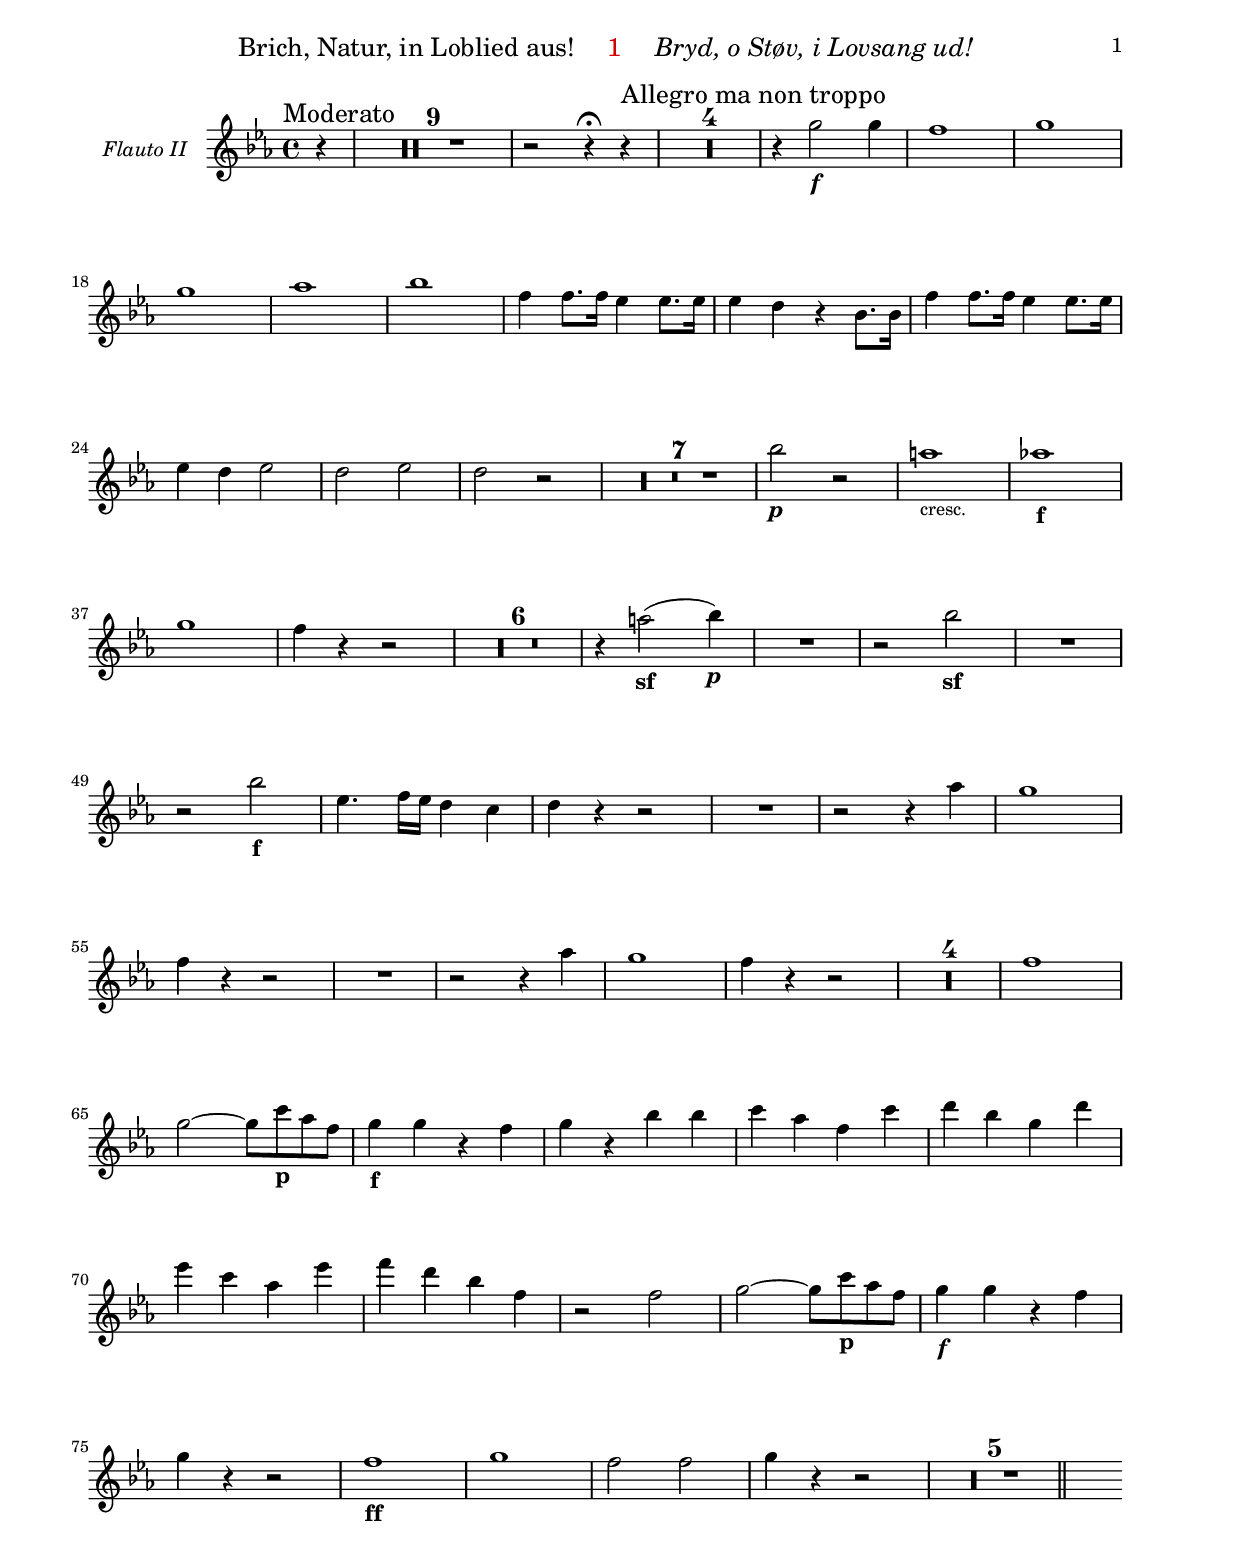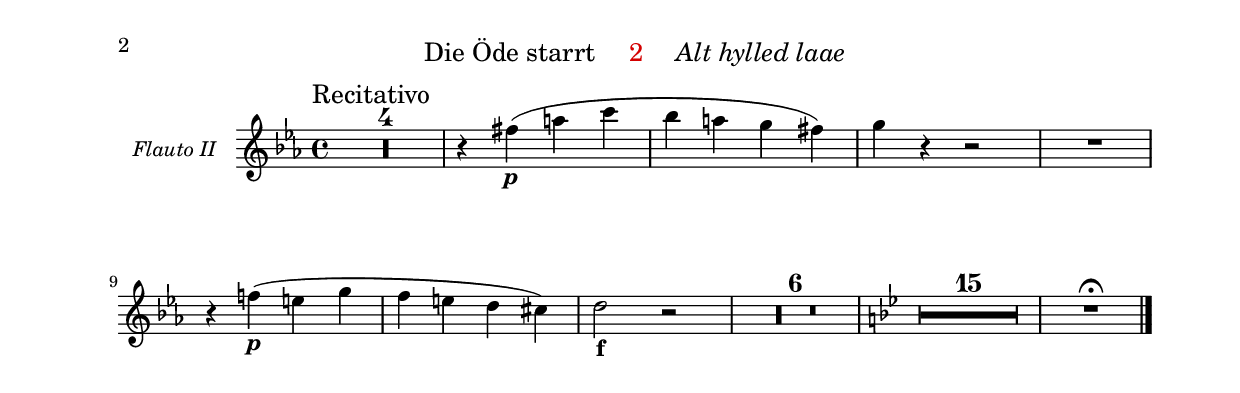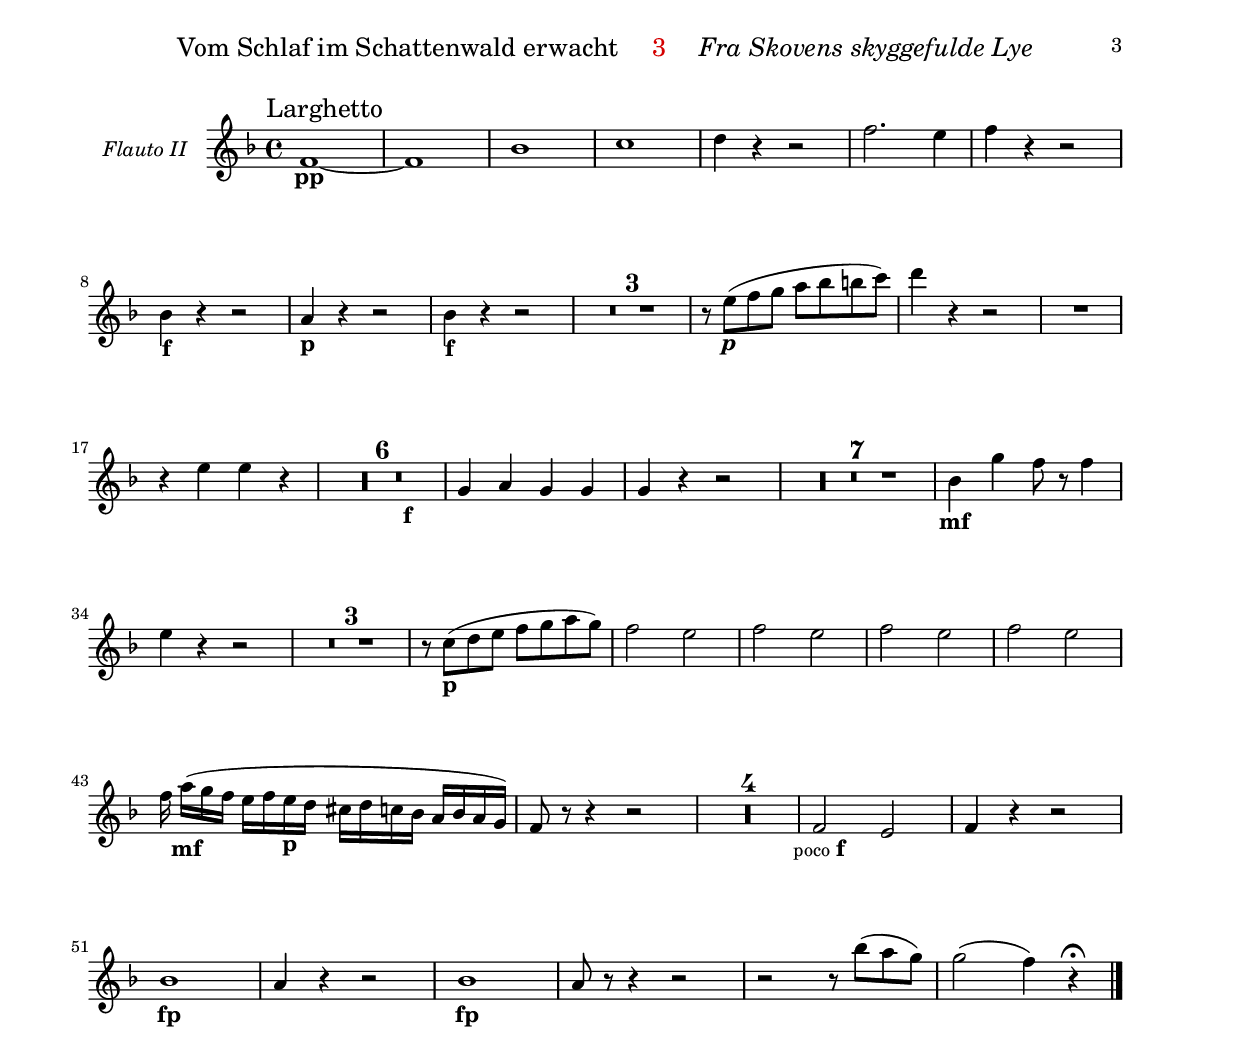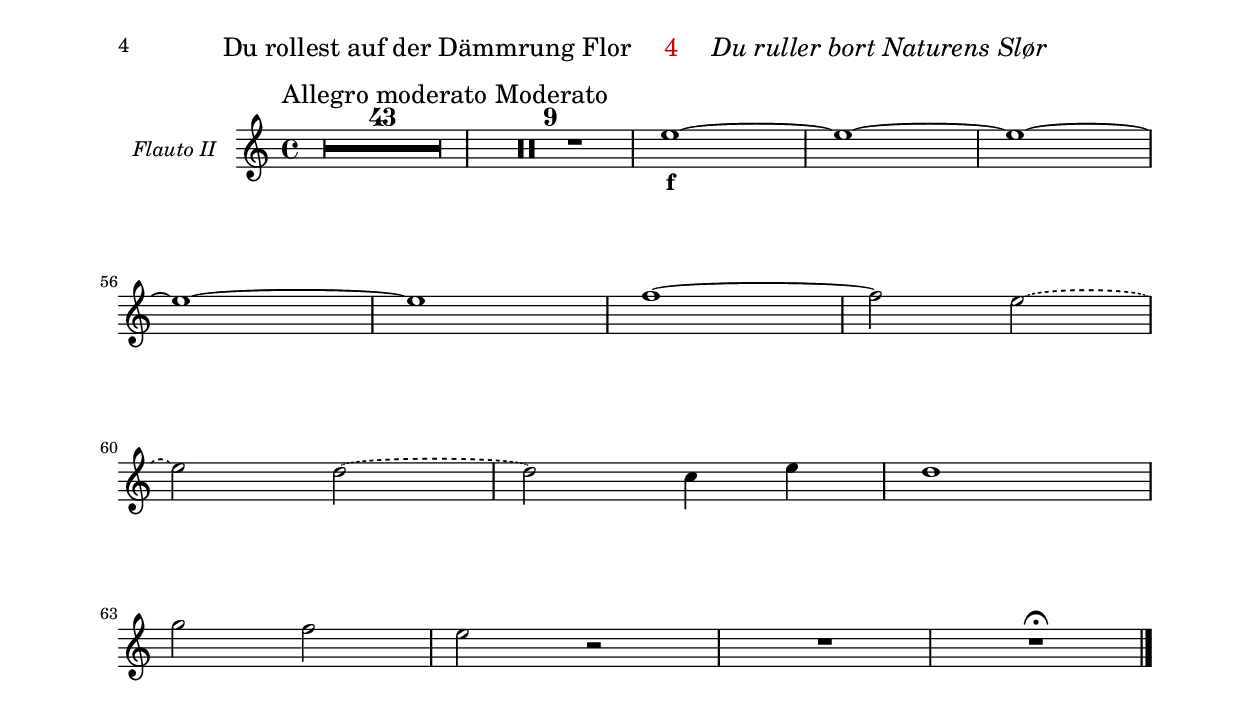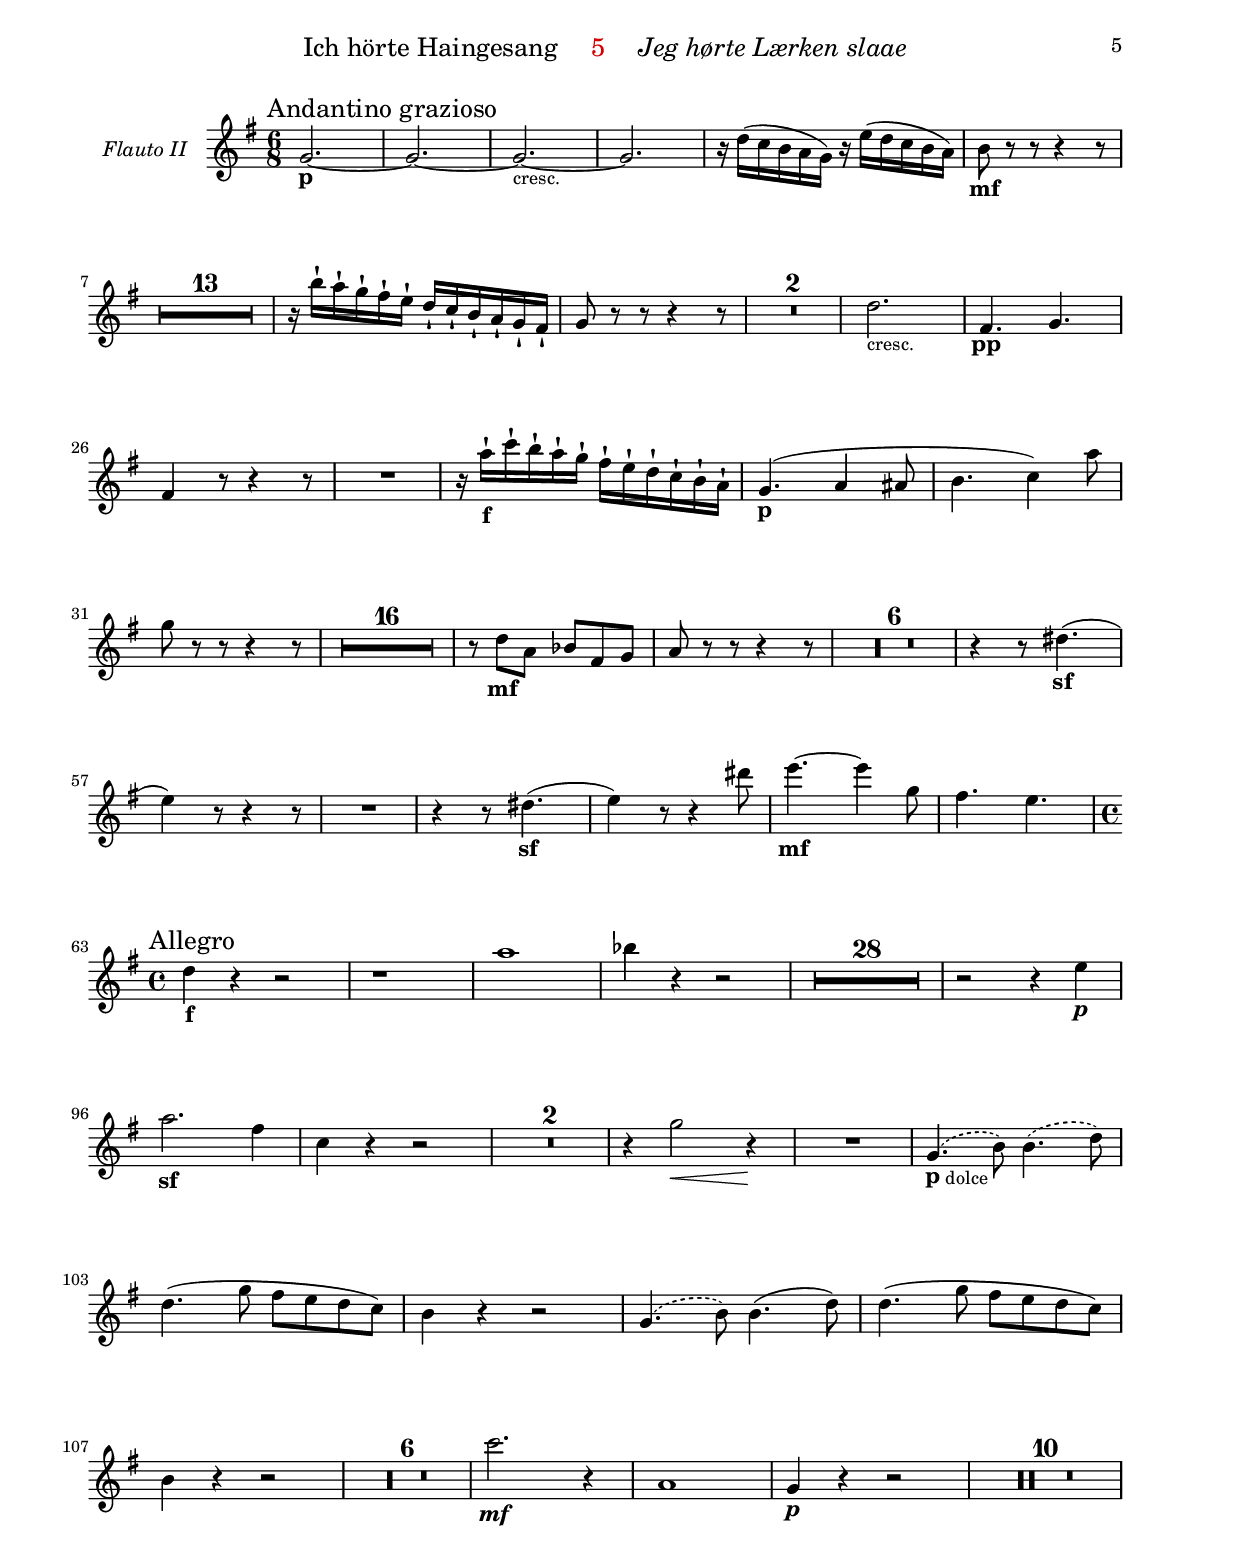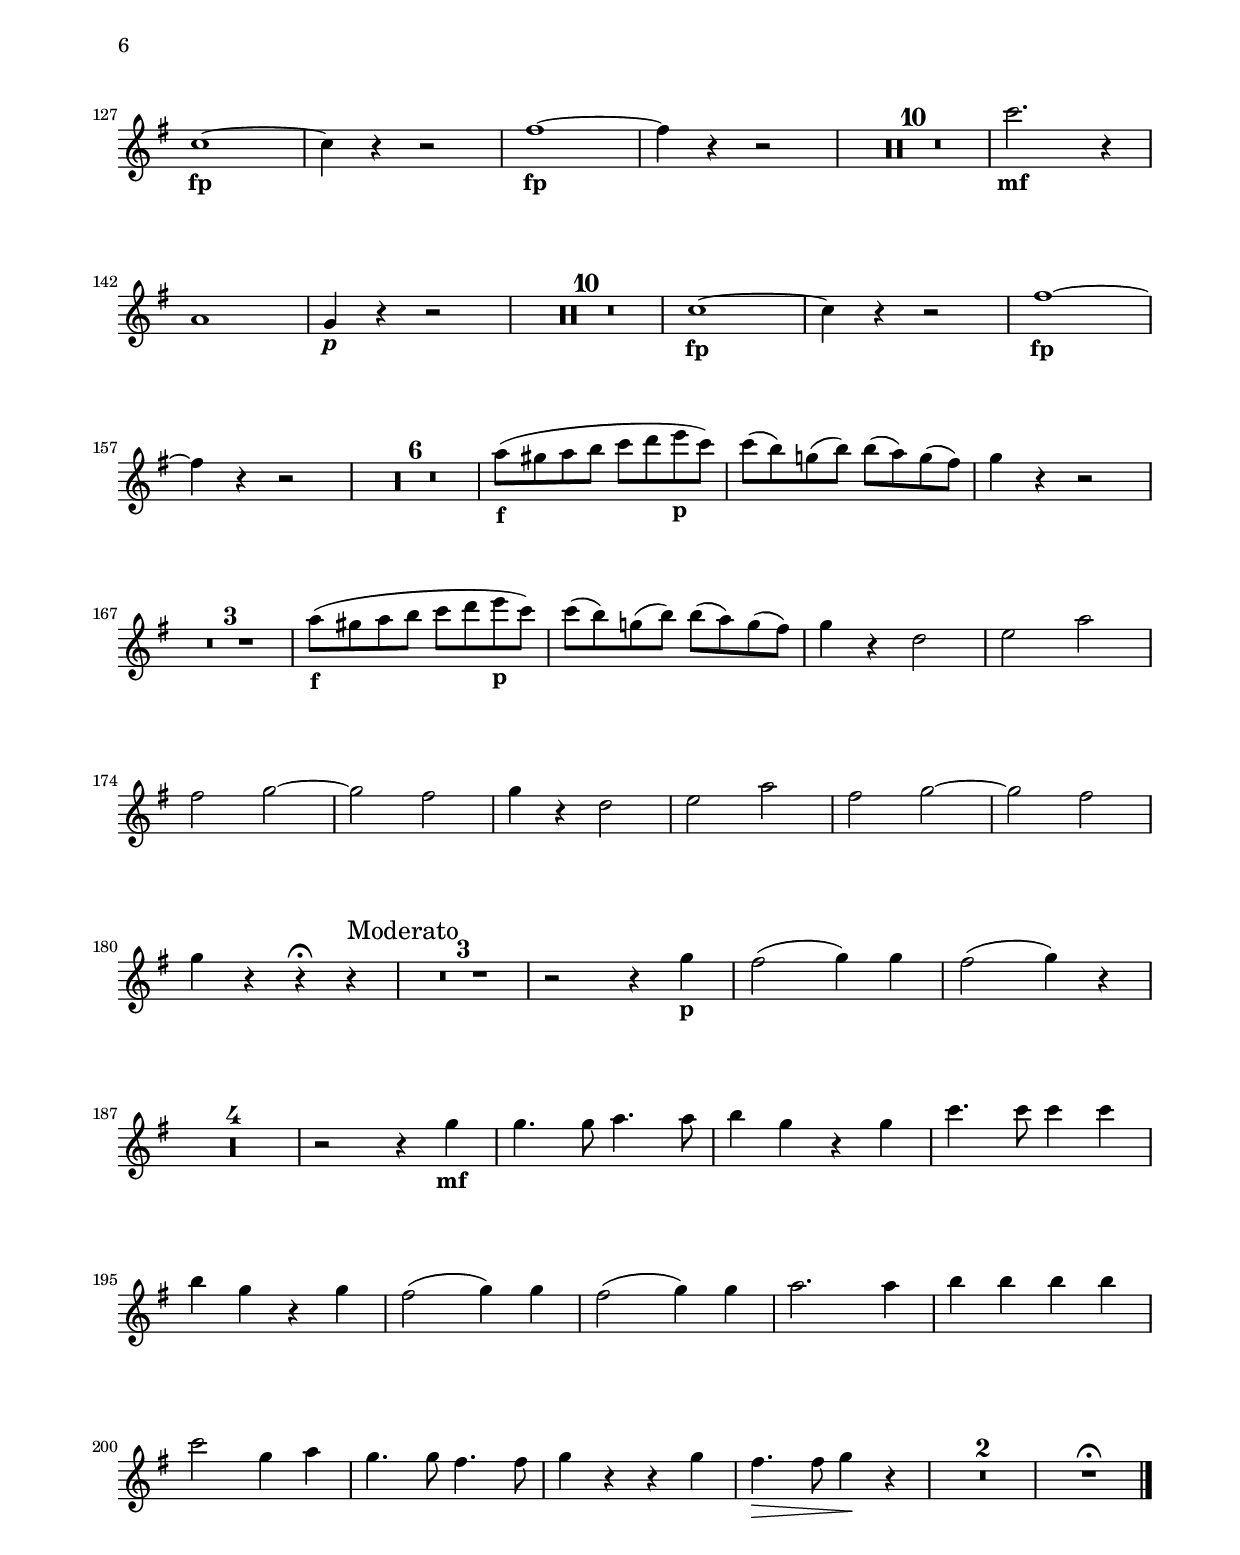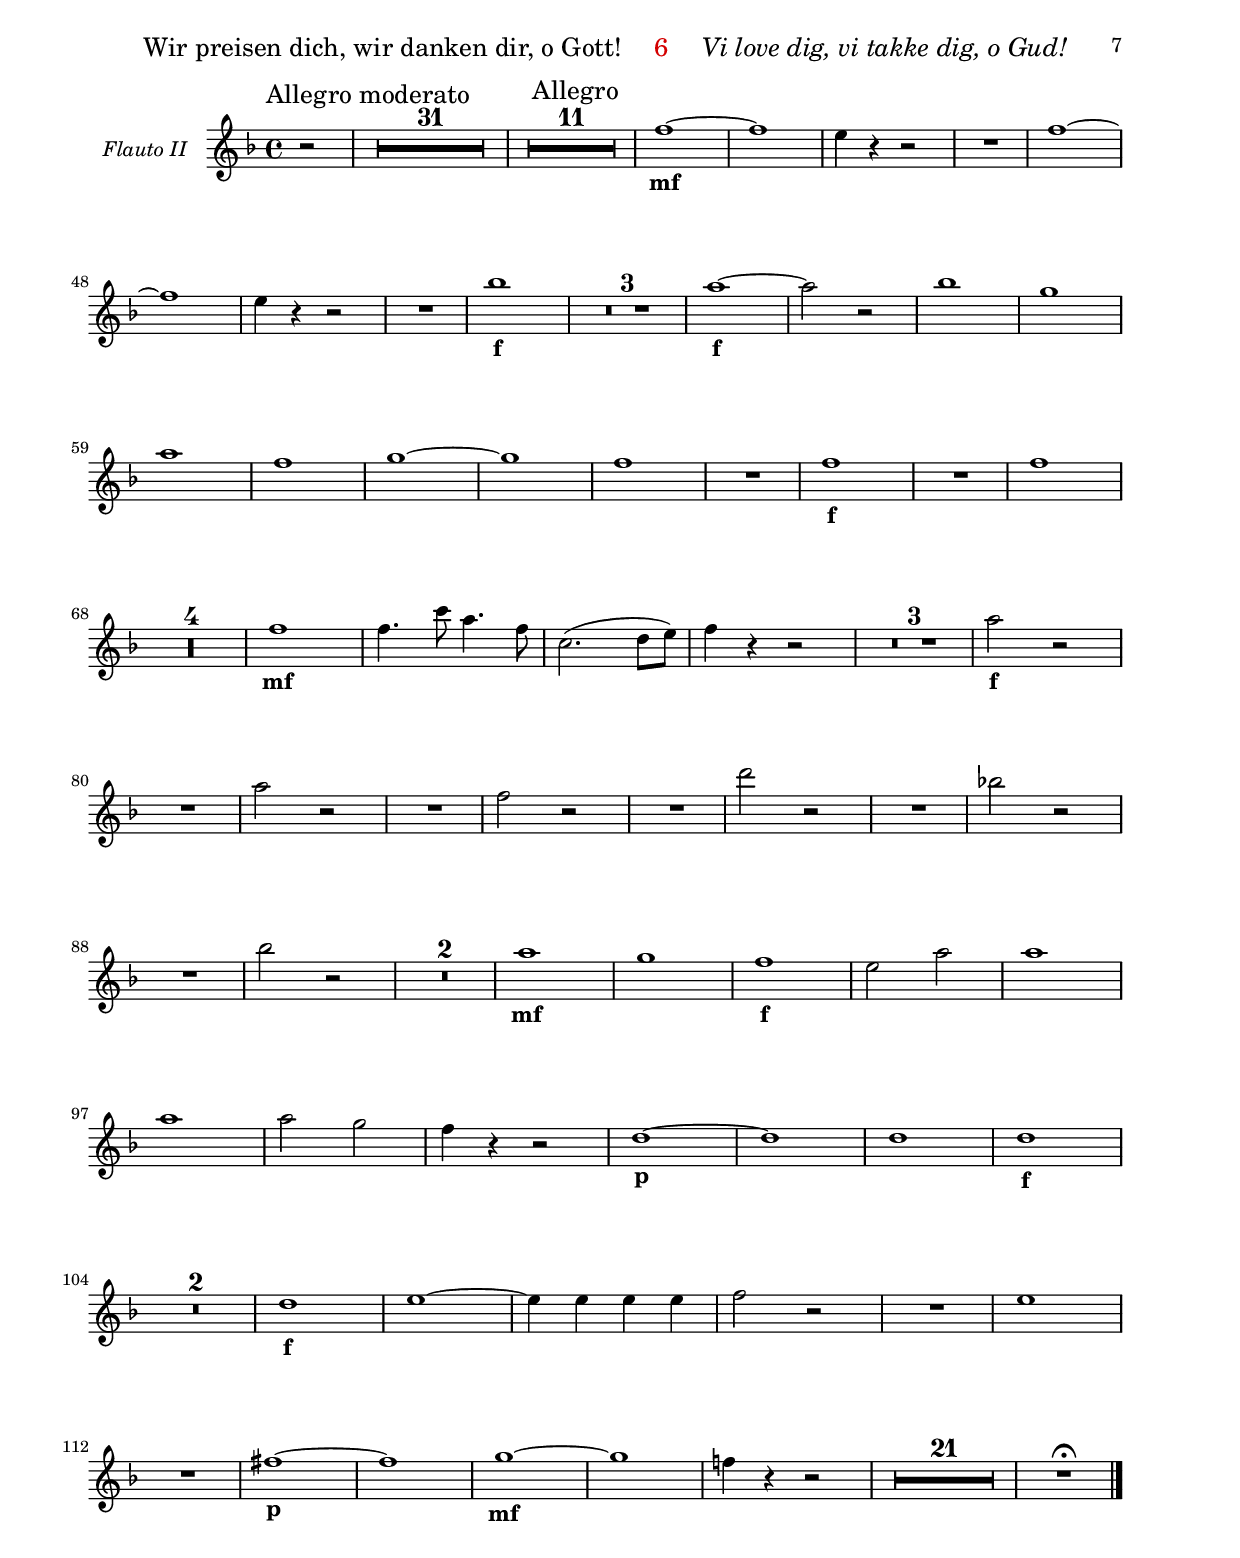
% (c) 2020 by Wolfgang Esser-Skala.
% This file is licensed under the Creative Commons Attribution-NonCommercial-ShareAlike 4.0 International License.
% To view a copy of this license, visit http://creativecommons.org/licenses/by-nc-sa/4.0/.

\version "2.18.0"

\include "../definitions.ly"

\paper {
	indent = 2\cm
	top-margin = 1.5\cm
	system-separator-markup = ##f
	system-system-spacing =
    #'((basic-distance . 18)
       (minimum-distance . 18)
       (padding . -100)
       (stretchability . 0))

	top-system-spacing =
    #'((basic-distance . 12)
       (minimum-distance . 12)
       (padding . -100)
       (stretchability . 0))

	top-markup-spacing =
    #'((basic-distance . 0)
       (minimum-distance . 0)
       (padding . -100)
       (stretchability . 0))

	markup-system-spacing =
    #'((basic-distance . 12)
       (minimum-distance . 12)
       (padding . -100)
       (stretchability . 0))

	systems-per-page = #9
}

#(set-global-staff-size 17.82)

\layout {
	\context {
		\Staff
		instrumentName = "Flauto II"
	}
}

\book {
	\bookpart {
		\header {
			number = "1"
			title = "Brich, Natur, in Loblied aus!"
			dansktitle = "Bryd, o Støv, i Lovsang ud!"
		}
		\score {
			<<
				\new Staff { \BrichNaturFlautoII }
			>>
		}
	}
	\bookpart {
		\header {
			number = "2"
			title = "Die Öde starrt"
			dansktitle = "Alt hylled laae"
		}
		\paper { systems-per-page = #2 }
		\score {
			<<
				\new Staff { \DieOedeFlautoII }
			>>
		}
	}
	\bookpart {
		\header {
			number = "3"
			title = "Vom Schlaf im Schattenwald erwacht"
			dansktitle = "Fra Skovens skyggefulde Lye"
		}
		\paper { systems-per-page = #6 }
		\score {
			<<
				\new Staff { \VomSchlafFlautoII }
			>>
		}
	}
	\bookpart {
		\header {
			number = "4"
			title = "Du rollest auf der Dämmrung Flor"
			dansktitle = "Du ruller bort Naturens Slør"
		}
		\paper { systems-per-page = #4 }
		\score {
			<<
				\new Staff { \DuRollestFlautoII }
			>>
		}
	}
	\bookpart {
		\header {
			number = "5"
			title = "Ich hörte Haingesang"
			dansktitle = "Jeg hørte Lærken slaae"
		}
		\score {
			<<
				\new Staff { \IchHoerteFlautoII }
			>>
		}
	}
	\bookpart {
		\header {
			number = "6"
			title = "Wir preisen dich, wir danken dir, o Gott!"
			dansktitle = "Vi love dig, vi takke dig, o Gud!"
		}
		% \paper { page-count = #5 }
		\score {
			<<
				\new Staff { \WirPreisenFlautoII }
			>>
		}
	}
}
